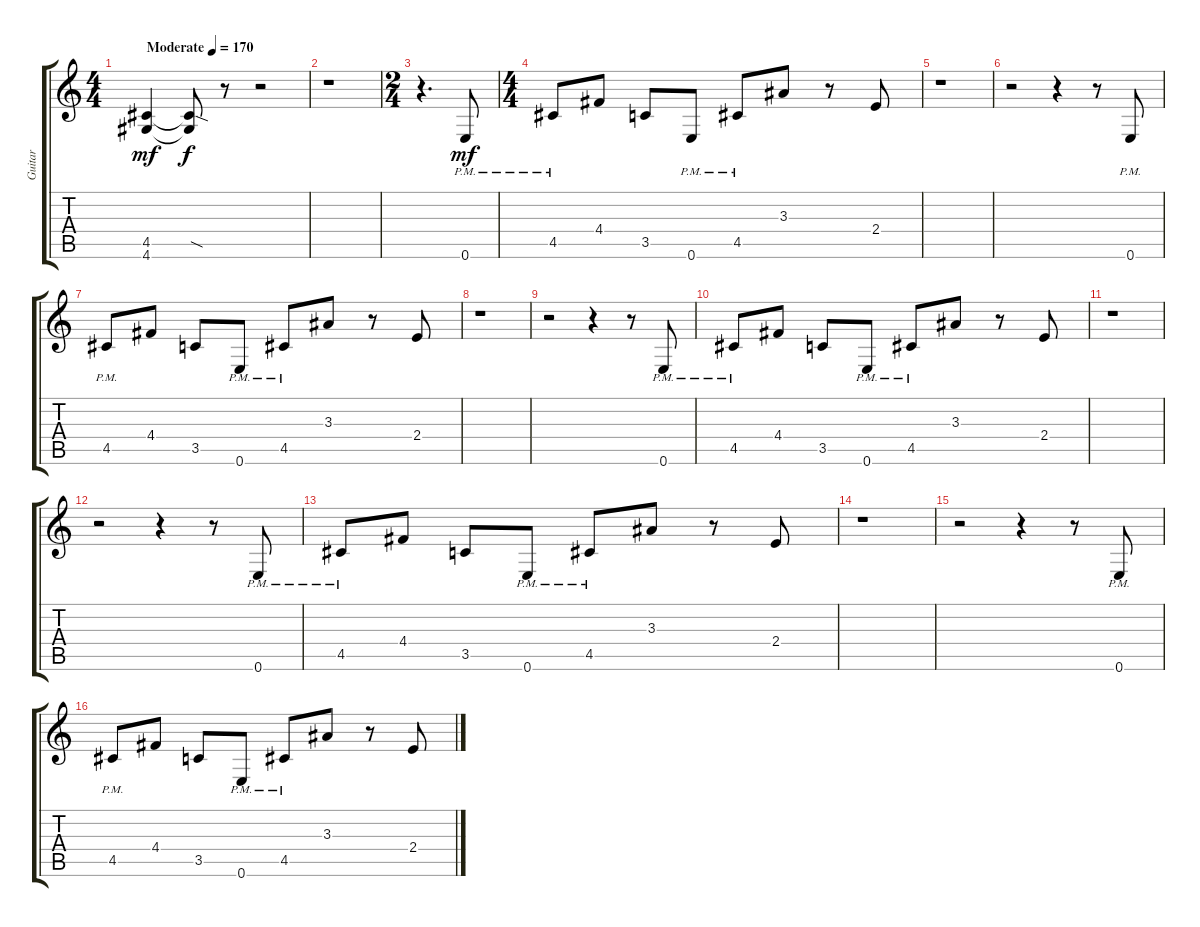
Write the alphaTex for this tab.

\track ("Guitar" "Guitar") {instrument distortionguitar}
\staff {score tabs}
\tuning (E4 B3 G3 D3 A2 E2) {hide}
\ts (4 4)
\tempo (170 "Moderate")
\clef g2
\ks c
(4.5 4.6).4{dy mf instrument distortionguitar} (4.5{sod t} 4.6{t}).8{dy f} r.8 r.2 |
r.1 |
\ts (2 4)
r.4{d} 0.6{pm}.8{dy mf} |
\ts (4 4)
4.5{pm}.8 4.4.8 3.5.8 0.6{pm}.8 4.5{pm}.8 3.3.8 r.8 2.4.8 |
r.1 |
r.2 r.4 r.8 0.6{pm}.8 |
4.5{pm}.8 4.4.8 3.5.8 0.6{pm}.8 4.5{pm}.8 3.3.8 r.8 2.4.8 |
r.1 |
r.2 r.4 r.8 0.6{pm}.8 |
4.5{pm}.8 4.4.8 3.5.8 0.6{pm}.8 4.5{pm}.8 3.3.8 r.8 2.4.8 |
r.1 |
r.2 r.4 r.8 0.6{pm}.8 |
4.5{pm}.8 4.4.8 3.5.8 0.6{pm}.8 4.5{pm}.8 3.3.8 r.8 2.4.8 |
r.1 |
r.2 r.4 r.8 0.6{pm}.8 |
4.5{pm}.8 4.4.8 3.5.8 0.6{pm}.8 4.5{pm}.8 3.3.8 r.8 2.4.8
